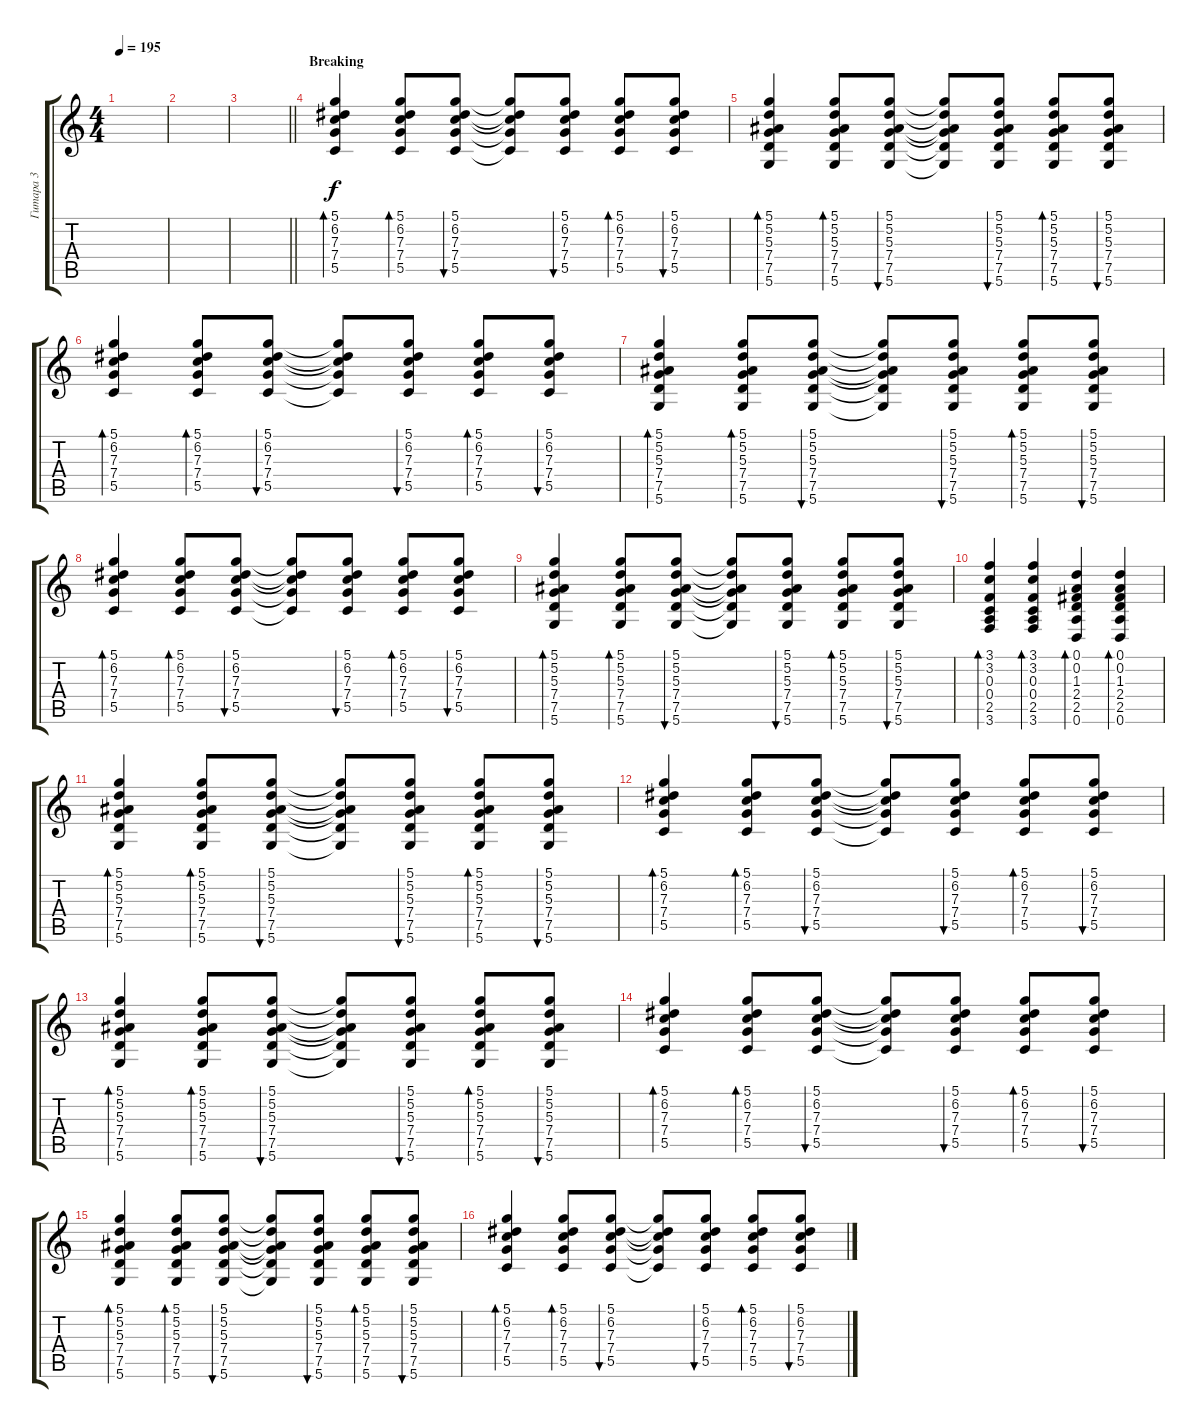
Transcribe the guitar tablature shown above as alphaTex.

\track ("Гитара 3" "Гитара 3") {instrument acousticguitarsteel}
\staff {score tabs}
\tuning (D4 A3 F3 C3 G2 D2) {hide}
\ts (4 4)
\tempo 195
\clef g2
\ks c
|
|
\barLineRight lightlight
|
\section ("" "Breaking")
(5.1 6.2 7.3 7.4 5.5).4{bd 60} (5.1 6.2 7.3 7.4 5.5).8{bd 60} (5.1 6.2 7.3 7.4 5.5).8{bu 60} (5.1{t} 6.2{t} 7.3{t} 7.4{t} 5.5{t}).8 (5.1 6.2 7.3 7.4 5.5).8{bu 60} (5.1 6.2 7.3 7.4 5.5).8{bd 60} (5.1 6.2 7.3 7.4 5.5).8{bu 60} |
(5.1 5.2 5.3 7.4 7.5 5.6).4{bd 60} (5.1 5.2 5.3 7.4 7.5 5.6).8{bd 60} (5.1 5.2 5.3 7.4 7.5 5.6).8{bu 60} (5.1{t} 5.2{t} 5.3{t} 7.4{t} 7.5{t} 5.6{t}).8 (5.1 5.2 5.3 7.4 7.5 5.6).8{bu 60} (5.1 5.2 5.3 7.4 7.5 5.6).8{bd 60} (5.1 5.2 5.3 7.4 7.5 5.6).8{bu 60} |
(5.1 6.2 7.3 7.4 5.5).4{bd 60} (5.1 6.2 7.3 7.4 5.5).8{bd 60} (5.1 6.2 7.3 7.4 5.5).8{bu 60} (5.1{t} 6.2{t} 7.3{t} 7.4{t} 5.5{t}).8 (5.1 6.2 7.3 7.4 5.5).8{bu 60} (5.1 6.2 7.3 7.4 5.5).8{bd 60} (5.1 6.2 7.3 7.4 5.5).8{bu 60} |
(5.1 5.2 5.3 7.4 7.5 5.6).4{bd 60} (5.1 5.2 5.3 7.4 7.5 5.6).8{bd 60} (5.1 5.2 5.3 7.4 7.5 5.6).8{bu 60} (5.1{t} 5.2{t} 5.3{t} 7.4{t} 7.5{t} 5.6{t}).8 (5.1 5.2 5.3 7.4 7.5 5.6).8{bu 60} (5.1 5.2 5.3 7.4 7.5 5.6).8{bd 60} (5.1 5.2 5.3 7.4 7.5 5.6).8{bu 60} |
(5.1 6.2 7.3 7.4 5.5).4{bd 60} (5.1 6.2 7.3 7.4 5.5).8{bd 60} (5.1 6.2 7.3 7.4 5.5).8{bu 60} (5.1{t} 6.2{t} 7.3{t} 7.4{t} 5.5{t}).8 (5.1 6.2 7.3 7.4 5.5).8{bu 60} (5.1 6.2 7.3 7.4 5.5).8{bd 60} (5.1 6.2 7.3 7.4 5.5).8{bu 60} |
(5.1 5.2 5.3 7.4 7.5 5.6).4{bd 60} (5.1 5.2 5.3 7.4 7.5 5.6).8{bd 60} (5.1 5.2 5.3 7.4 7.5 5.6).8{bu 60} (5.1{t} 5.2{t} 5.3{t} 7.4{t} 7.5{t} 5.6{t}).8 (5.1 5.2 5.3 7.4 7.5 5.6).8{bu 60} (5.1 5.2 5.3 7.4 7.5 5.6).8{bd 60} (5.1 5.2 5.3 7.4 7.5 5.6).8{bu 60} |
(3.1 3.2 0.3 0.4 2.5 3.6).4{bd 60} (3.1 3.2 0.3 0.4 2.5 3.6).4{bd 60} (0.1 0.2 1.3 2.4 2.5 0.6).4{bd 60} (0.1 0.2 1.3 2.4 2.5 0.6).4{bd 60} |
(5.1 5.2 5.3 7.4 7.5 5.6).4{bd 60} (5.1 5.2 5.3 7.4 7.5 5.6).8{bd 60} (5.1 5.2 5.3 7.4 7.5 5.6).8{bu 60} (5.1{t} 5.2{t} 5.3{t} 7.4{t} 7.5{t} 5.6{t}).8 (5.1 5.2 5.3 7.4 7.5 5.6).8{bu 60} (5.1 5.2 5.3 7.4 7.5 5.6).8{bd 60} (5.1 5.2 5.3 7.4 7.5 5.6).8{bu 60} |
(5.1 6.2 7.3 7.4 5.5).4{bd 60} (5.1 6.2 7.3 7.4 5.5).8{bd 60} (5.1 6.2 7.3 7.4 5.5).8{bu 60} (5.1{t} 6.2{t} 7.3{t} 7.4{t} 5.5{t}).8 (5.1 6.2 7.3 7.4 5.5).8{bu 60} (5.1 6.2 7.3 7.4 5.5).8{bd 60} (5.1 6.2 7.3 7.4 5.5).8{bu 60} |
(5.1 5.2 5.3 7.4 7.5 5.6).4{bd 60} (5.1 5.2 5.3 7.4 7.5 5.6).8{bd 60} (5.1 5.2 5.3 7.4 7.5 5.6).8{bu 60} (5.1{t} 5.2{t} 5.3{t} 7.4{t} 7.5{t} 5.6{t}).8 (5.1 5.2 5.3 7.4 7.5 5.6).8{bu 60} (5.1 5.2 5.3 7.4 7.5 5.6).8{bd 60} (5.1 5.2 5.3 7.4 7.5 5.6).8{bu 60} |
(5.1 6.2 7.3 7.4 5.5).4{bd 60} (5.1 6.2 7.3 7.4 5.5).8{bd 60} (5.1 6.2 7.3 7.4 5.5).8{bu 60} (5.1{t} 6.2{t} 7.3{t} 7.4{t} 5.5{t}).8 (5.1 6.2 7.3 7.4 5.5).8{bu 60} (5.1 6.2 7.3 7.4 5.5).8{bd 60} (5.1 6.2 7.3 7.4 5.5).8{bu 60} |
(5.1 5.2 5.3 7.4 7.5 5.6).4{bd 60} (5.1 5.2 5.3 7.4 7.5 5.6).8{bd 60} (5.1 5.2 5.3 7.4 7.5 5.6).8{bu 60} (5.1{t} 5.2{t} 5.3{t} 7.4{t} 7.5{t} 5.6{t}).8 (5.1 5.2 5.3 7.4 7.5 5.6).8{bu 60} (5.1 5.2 5.3 7.4 7.5 5.6).8{bd 60} (5.1 5.2 5.3 7.4 7.5 5.6).8{bu 60} |
(5.1 6.2 7.3 7.4 5.5).4{bd 60} (5.1 6.2 7.3 7.4 5.5).8{bd 60} (5.1 6.2 7.3 7.4 5.5).8{bu 60} (5.1{t} 6.2{t} 7.3{t} 7.4{t} 5.5{t}).8 (5.1 6.2 7.3 7.4 5.5).8{bu 60} (5.1 6.2 7.3 7.4 5.5).8{bd 60} (5.1 6.2 7.3 7.4 5.5).8{bu 60}
